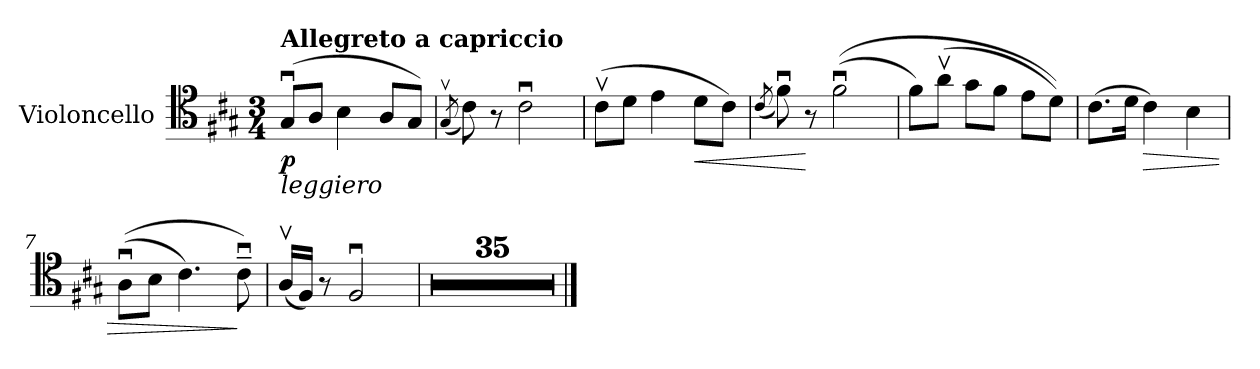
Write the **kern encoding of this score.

**kern	**dynam
*part1	*part1
*staff1	*staff1
*I"Violoncello	*
*I'Vc.	*
*clefC4	*
*k[f#c#g#]	*
*M3/4	*
=1	=1
!LO:TX:b:i:t=leggiero	!
!LO:TX:a:B:t=Allegreto a capriccio	!
!	!LO:DY:b
(>8G#u/L	p
8A/J	.
4B\	.
8A/L	.
8G#/J)	.
=2	=2
(>8qG#v/	.
8c#\)	.
8r	.
2c#u\	.
=3	=3
(>8c#v\L	.
8d\J	.
4e\	.
!	!LO:HP:b
8d\L	<
8c#\J)	.
=4	=4
(>8qc#/	.
8f#u\)	.
8r	[
(>(>2f#u\	.
=5	=5
8f#\L)	.
(>8av\J	.
8g#\L	.
8f#\J	.
8e\L	.
8d\J))	.
=6	=6
(>8.c#\L	.
16d\Jk	.
!	!LO:HP:b
4c#\)	>
4B\	.
!!LO:LB:g=z
=7	=7
(>(>8Au\L	.
8B\J	.
4.c#\)	.
8c#u~\)	]
=8	=8
(<16Av/LL	.
16F#/JJ)	.
8r	.
2F#u/	.
=9	=9
2.r	.
=10	=10
2.r	.
=11	=11
2.r	.
=12	=12
2.r	.
=13	=13
2.r	.
=14	=14
2.r	.
=15	=15
2.r	.
!!LO:LB:g=z
=16	=16
2.r	.
=17	=17
2.r	.
=18	=18
2.r	.
=19	=19
2.r	.
=20	=20
2.r	.
=21	=21
2.r	.
=22	=22
2.r	.
=23	=23
2.r	.
=24	=24
2.r	.
=25	=25
2.r	.
=26	=26
2.r	.
=27	=27
2.r	.
!!LO:LB:g=z
=28	=28
2.r	.
=29	=29
2.r	.
=30	=30
2.r	.
=31	=31
2.r	.
=32	=32
2.r	.
=33	=33
2.r	.
=34	=34
2.r	.
=35	=35
2.r	.
=36	=36
2.r	.
=37	=37
2.r	.
=38	=38
2.r	.
=39	=39
2.r	.
!!LO:LB:g=z
=40	=40
2.r	.
=41	=41
2.r	.
=42	=42
2.r	.
=43	=43
2.r	.
==	==
*-	*-
